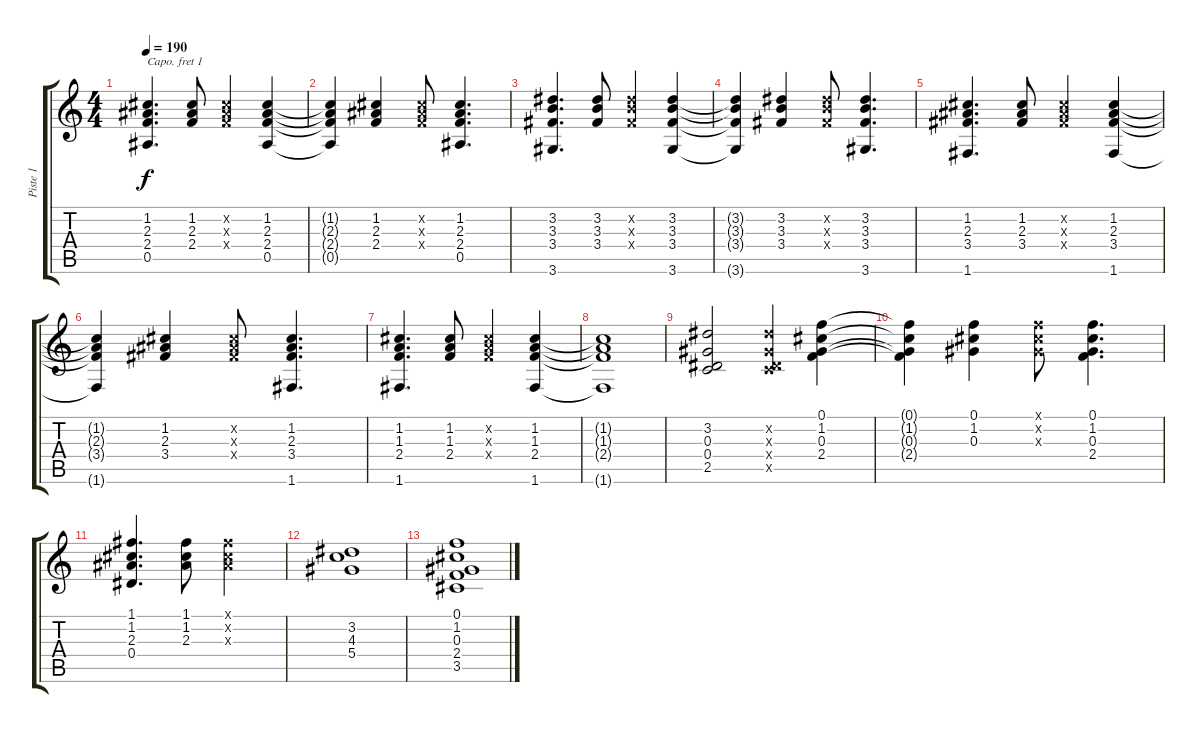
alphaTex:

\track ("Piste 1" "Piste 1") {instrument acousticguitarsteel}
\staff {score tabs}
\capo 1
\tuning (E4 B3 G3 D3 A2 E2) {hide}
\ts (4 4)
\tempo 190
\clef g2
\ks c
(1.2 2.3 2.4 0.5).4{d dy f} (1.2 2.3 2.4).8 (1.2{x} 2.3{x} 2.4{x}).4 (1.2 2.3 2.4 0.5).4 |
(1.2{t} 2.3{t} 2.4{t} 0.5{t}).4 (1.2 2.3 2.4).4 (1.2{x} 2.3{x} 2.4{x}).8 (1.2 2.3 2.4 0.5).4{d} |
(3.2 3.3 3.4 3.6).4{d} (3.2 3.3 3.4).8 (3.2{x} 3.3{x} 3.4{x}).4 (3.2 3.3 3.4 3.6).4 |
(3.2{t} 3.3{t} 3.4{t} 3.6{t}).4 (3.2 3.3 3.4).4 (3.2{x} 3.3{x} 3.4{x}).8 (3.2 3.3 3.4 3.6).4{d} |
(1.2 2.3 3.4 1.6).4{d} (1.2 2.3 3.4).8 (1.2{x} 2.3{x} 3.4{x}).4 (1.2 2.3 3.4 1.6).4 |
(1.2{t} 2.3{t} 3.4{t} 1.6{t}).4 (1.2 2.3 3.4).4 (1.2{x} 2.3{x} 3.4{x}).8 (1.2 2.3 3.4 1.6).4{d} |
(1.2 1.3 2.4 1.6).4{d} (1.2 1.3 2.4).8 (1.2{x} 1.3{x} 2.4{x}).4 (1.2 1.3 2.4 1.6).4 |
(1.2{t} 1.3{t} 2.4{t} 1.6{t}).1 |
(3.2 0.3 0.4 2.5).2 (3.2{x} 0.3{x} 0.4{x} 2.5{x}).4 (0.1 1.2 0.3 2.4).4 |
(0.1{t} 1.2{t} 0.3{t} 2.4{t}).4 (0.1 1.2 0.3).4 (0.1{x} 1.2{x} 0.3{x}).8 (0.1 1.2 0.3 2.4).4{d} |
(1.1 1.2 2.3 0.4).4{d} (1.1 1.2 2.3).8 (1.1{x} 1.2{x} 2.3{x}).2 |
(3.2 4.3 5.4).1 |
(0.1 1.2 0.3 2.4 3.5).1
